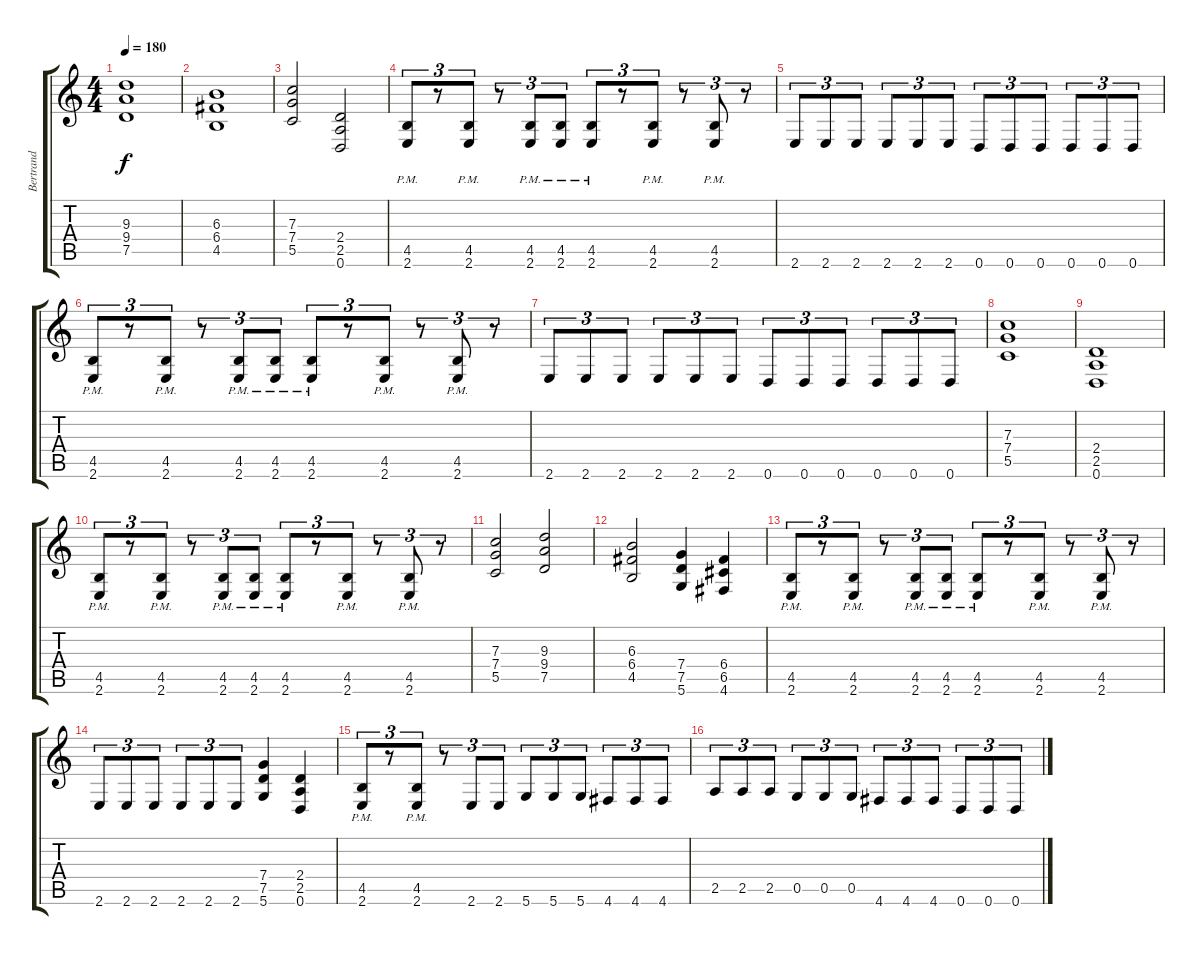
\track ("Bertrand" "Bertrand") {instrument distortionguitar}
\staff {score tabs}
\tuning (D4 A3 F3 C3 G2 D2) {hide}
\ts (4 4)
\tempo 180
\clef g2
\ks c
(9.3 9.4 7.5).1{dy f} |
(6.3 6.4 4.5).1 |
(7.3 7.4 5.5).2 (2.4 2.5 0.6).2 |
(4.5{pm} 2.6).8{tu (3 2)} r.8{tu (3 2)} (4.5{pm} 2.6).8{tu (3 2)} r.8{tu (3 2)} (4.5{pm} 2.6).8{tu (3 2)} (4.5{pm} 2.6).8{tu (3 2)} (4.5{pm} 2.6).8{tu (3 2)} r.8{tu (3 2)} (4.5{pm} 2.6).8{tu (3 2)} r.8{tu (3 2)} (4.5{pm} 2.6).8{tu (3 2)} r.8{tu (3 2)} |
2.6.8{tu (3 2)} 2.6.8{tu (3 2)} 2.6.8{tu (3 2)} 2.6.8{tu (3 2)} 2.6.8{tu (3 2)} 2.6.8{tu (3 2)} 0.6.8{tu (3 2)} 0.6.8{tu (3 2)} 0.6.8{tu (3 2)} 0.6.8{tu (3 2)} 0.6.8{tu (3 2)} 0.6.8{tu (3 2)} |
(4.5{pm} 2.6).8{tu (3 2)} r.8{tu (3 2)} (4.5{pm} 2.6).8{tu (3 2)} r.8{tu (3 2)} (4.5{pm} 2.6).8{tu (3 2)} (4.5{pm} 2.6).8{tu (3 2)} (4.5{pm} 2.6).8{tu (3 2)} r.8{tu (3 2)} (4.5{pm} 2.6).8{tu (3 2)} r.8{tu (3 2)} (4.5{pm} 2.6).8{tu (3 2)} r.8{tu (3 2)} |
2.6.8{tu (3 2)} 2.6.8{tu (3 2)} 2.6.8{tu (3 2)} 2.6.8{tu (3 2)} 2.6.8{tu (3 2)} 2.6.8{tu (3 2)} 0.6.8{tu (3 2)} 0.6.8{tu (3 2)} 0.6.8{tu (3 2)} 0.6.8{tu (3 2)} 0.6.8{tu (3 2)} 0.6.8{tu (3 2)} |
(7.3 7.4 5.5).1 |
(2.4 2.5 0.6).1 |
(4.5{pm} 2.6).8{tu (3 2)} r.8{tu (3 2)} (4.5{pm} 2.6).8{tu (3 2)} r.8{tu (3 2)} (4.5{pm} 2.6).8{tu (3 2)} (4.5{pm} 2.6).8{tu (3 2)} (4.5{pm} 2.6).8{tu (3 2)} r.8{tu (3 2)} (4.5{pm} 2.6).8{tu (3 2)} r.8{tu (3 2)} (4.5{pm} 2.6).8{tu (3 2)} r.8{tu (3 2)} |
(7.3 7.4 5.5).2 (9.3 9.4 7.5).2 |
(6.3 6.4 4.5).2 (7.4 7.5 5.6).4 (6.4 6.5 4.6).4 |
(4.5{pm} 2.6).8{tu (3 2)} r.8{tu (3 2)} (4.5{pm} 2.6).8{tu (3 2)} r.8{tu (3 2)} (4.5{pm} 2.6).8{tu (3 2)} (4.5{pm} 2.6).8{tu (3 2)} (4.5{pm} 2.6).8{tu (3 2)} r.8{tu (3 2)} (4.5{pm} 2.6).8{tu (3 2)} r.8{tu (3 2)} (4.5{pm} 2.6).8{tu (3 2)} r.8{tu (3 2)} |
2.6.8{tu (3 2)} 2.6.8{tu (3 2)} 2.6.8{tu (3 2)} 2.6.8{tu (3 2)} 2.6.8{tu (3 2)} 2.6.8{tu (3 2)} (7.4 7.5 5.6).4 (2.4 2.5 0.6).4 |
(4.5{pm} 2.6).8{tu (3 2)} r.8{tu (3 2)} (4.5{pm} 2.6).8{tu (3 2)} r.8{tu (3 2)} 2.6.8{tu (3 2)} 2.6.8{tu (3 2)} 5.6.8{tu (3 2)} 5.6.8{tu (3 2)} 5.6.8{tu (3 2)} 4.6.8{tu (3 2)} 4.6.8{tu (3 2)} 4.6.8{tu (3 2)} |
2.5.8{tu (3 2)} 2.5.8{tu (3 2)} 2.5.8{tu (3 2)} 0.5.8{tu (3 2)} 0.5.8{tu (3 2)} 0.5.8{tu (3 2)} 4.6.8{tu (3 2)} 4.6.8{tu (3 2)} 4.6.8{tu (3 2)} 0.6.8{tu (3 2)} 0.6.8{tu (3 2)} 0.6.8{tu (3 2)}
